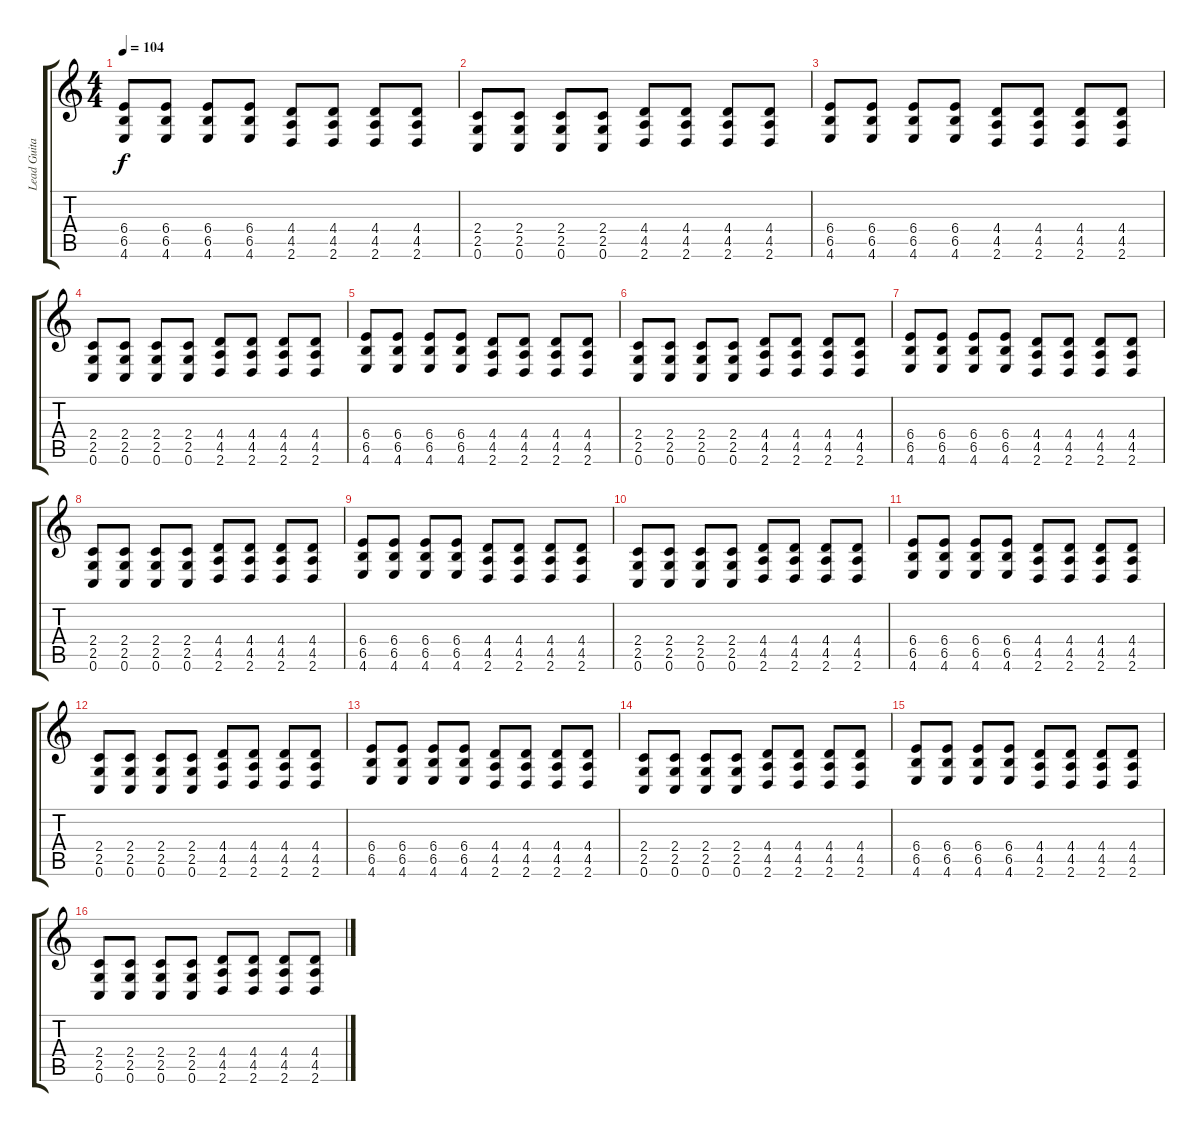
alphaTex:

\track ("Lead Guitar" "Lead Guita") {instrument overdrivenguitar}
\staff {score tabs}
\tuning (C4 G3 Eb3 Bb2 F2 C2) {hide}
\ts (4 4)
\tempo 104
\clef g2
\ks c
(6.4 6.5 4.6).8{dy f} (6.4 6.5 4.6).8 (6.4 6.5 4.6).8 (6.4 6.5 4.6).8 (4.4 4.5 2.6).8 (4.4 4.5 2.6).8 (4.4 4.5 2.6).8 (4.4 4.5 2.6).8 |
(2.4 2.5 0.6).8 (2.4 2.5 0.6).8 (2.4 2.5 0.6).8 (2.4 2.5 0.6).8 (4.4 4.5 2.6).8 (4.4 4.5 2.6).8 (4.4 4.5 2.6).8 (4.4 4.5 2.6).8 |
(6.4 6.5 4.6).8 (6.4 6.5 4.6).8 (6.4 6.5 4.6).8 (6.4 6.5 4.6).8 (4.4 4.5 2.6).8 (4.4 4.5 2.6).8 (4.4 4.5 2.6).8 (4.4 4.5 2.6).8 |
(2.4 2.5 0.6).8 (2.4 2.5 0.6).8 (2.4 2.5 0.6).8 (2.4 2.5 0.6).8 (4.4 4.5 2.6).8 (4.4 4.5 2.6).8 (4.4 4.5 2.6).8 (4.4 4.5 2.6).8 |
(6.4 6.5 4.6).8 (6.4 6.5 4.6).8 (6.4 6.5 4.6).8 (6.4 6.5 4.6).8 (4.4 4.5 2.6).8 (4.4 4.5 2.6).8 (4.4 4.5 2.6).8 (4.4 4.5 2.6).8 |
(2.4 2.5 0.6).8 (2.4 2.5 0.6).8 (2.4 2.5 0.6).8 (2.4 2.5 0.6).8 (4.4 4.5 2.6).8 (4.4 4.5 2.6).8 (4.4 4.5 2.6).8 (4.4 4.5 2.6).8 |
(6.4 6.5 4.6).8 (6.4 6.5 4.6).8 (6.4 6.5 4.6).8 (6.4 6.5 4.6).8 (4.4 4.5 2.6).8 (4.4 4.5 2.6).8 (4.4 4.5 2.6).8 (4.4 4.5 2.6).8 |
(2.4 2.5 0.6).8 (2.4 2.5 0.6).8 (2.4 2.5 0.6).8 (2.4 2.5 0.6).8 (4.4 4.5 2.6).8 (4.4 4.5 2.6).8 (4.4 4.5 2.6).8 (4.4 4.5 2.6).8 |
(6.4 6.5 4.6).8 (6.4 6.5 4.6).8 (6.4 6.5 4.6).8 (6.4 6.5 4.6).8 (4.4 4.5 2.6).8 (4.4 4.5 2.6).8 (4.4 4.5 2.6).8 (4.4 4.5 2.6).8 |
(2.4 2.5 0.6).8 (2.4 2.5 0.6).8 (2.4 2.5 0.6).8 (2.4 2.5 0.6).8 (4.4 4.5 2.6).8 (4.4 4.5 2.6).8 (4.4 4.5 2.6).8 (4.4 4.5 2.6).8 |
(6.4 6.5 4.6).8 (6.4 6.5 4.6).8 (6.4 6.5 4.6).8 (6.4 6.5 4.6).8 (4.4 4.5 2.6).8 (4.4 4.5 2.6).8 (4.4 4.5 2.6).8 (4.4 4.5 2.6).8 |
(2.4 2.5 0.6).8 (2.4 2.5 0.6).8 (2.4 2.5 0.6).8 (2.4 2.5 0.6).8 (4.4 4.5 2.6).8 (4.4 4.5 2.6).8 (4.4 4.5 2.6).8 (4.4 4.5 2.6).8 |
(6.4 6.5 4.6).8 (6.4 6.5 4.6).8 (6.4 6.5 4.6).8 (6.4 6.5 4.6).8 (4.4 4.5 2.6).8 (4.4 4.5 2.6).8 (4.4 4.5 2.6).8 (4.4 4.5 2.6).8 |
(2.4 2.5 0.6).8 (2.4 2.5 0.6).8 (2.4 2.5 0.6).8 (2.4 2.5 0.6).8 (4.4 4.5 2.6).8 (4.4 4.5 2.6).8 (4.4 4.5 2.6).8 (4.4 4.5 2.6).8 |
(6.4 6.5 4.6).8 (6.4 6.5 4.6).8 (6.4 6.5 4.6).8 (6.4 6.5 4.6).8 (4.4 4.5 2.6).8 (4.4 4.5 2.6).8 (4.4 4.5 2.6).8 (4.4 4.5 2.6).8 |
(2.4 2.5 0.6).8 (2.4 2.5 0.6).8 (2.4 2.5 0.6).8 (2.4 2.5 0.6).8 (4.4 4.5 2.6).8 (4.4 4.5 2.6).8 (4.4 4.5 2.6).8 (4.4 4.5 2.6).8
